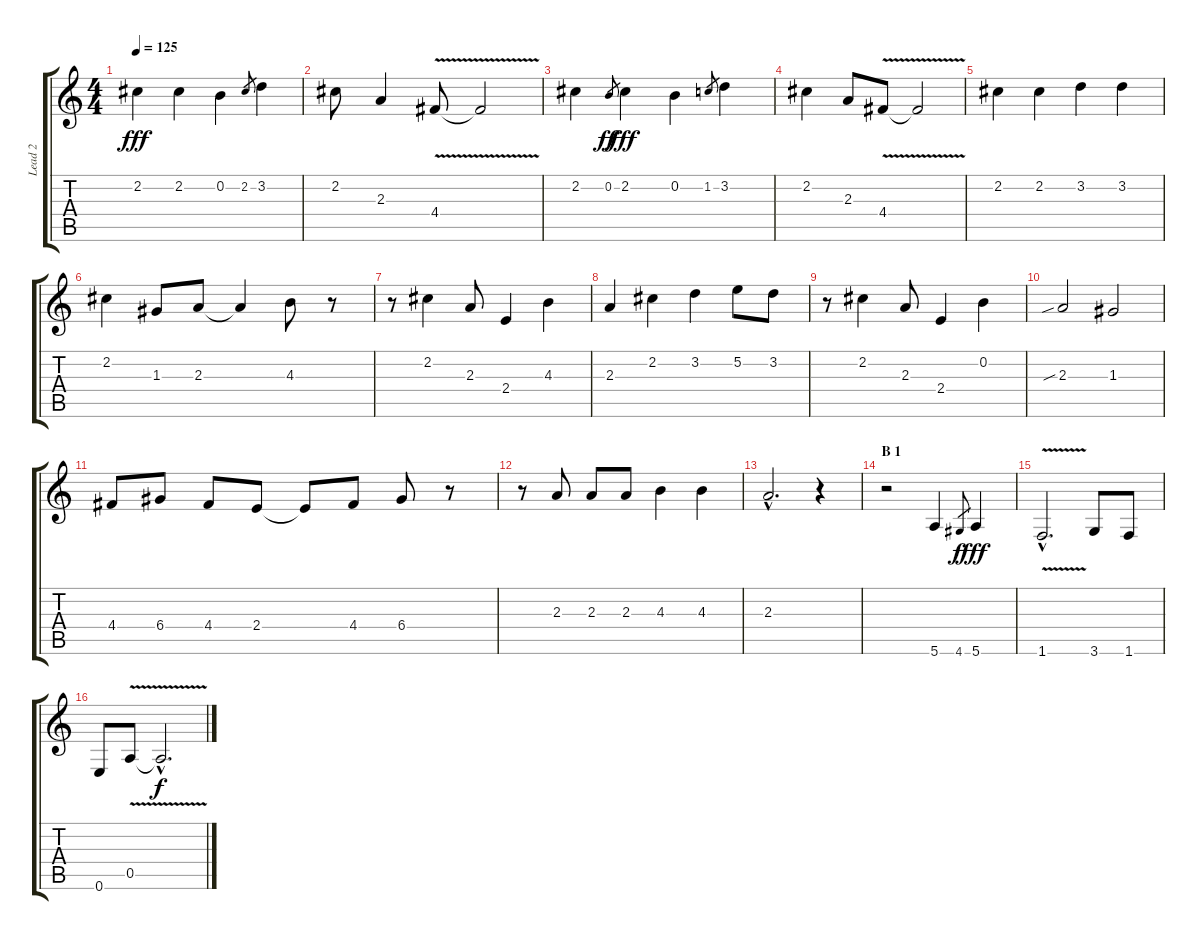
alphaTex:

\track ("Lead 2" "Lead 2") {instrument acousticguitarsteel}
\staff {score tabs}
\tuning (E4 B3 G3 D3 A2 E2) {hide}
\ts (4 4)
\tempo 125
\clef g2
\ks c
2.2.4{dy fff volume 14 instrument electricbassfinger} 2.2.4 0.2.4 2.2.8{gr} 3.2.4 |
2.2.8 2.3.4 4.4{v}.8 4.4{t}.2 |
2.2.4 0.2.8{gr dy ff} 2.2.4{dy fff} 0.2.4 1.2.8{gr} 3.2.4 |
2.2.4 2.3.8 4.4{v}.8 4.4{t}.2 |
2.2.4 2.2.4 3.2.4 3.2.4 |
2.2.4 1.3.8 2.3.8 2.3{t}.4 4.3.8 r.8 |
r.8 2.2.4 2.3.8 2.4.4 4.3.4 |
2.3.4 2.2.4 3.2.4 5.2.8 3.2.8 |
r.8 2.2.4 2.3.8 2.4.4 0.2.4 |
2.3{sib}.2 1.3.2 |
4.4.8 6.4.8 4.4.8 2.4.8 2.4{t}.8 4.4.8 6.4.8 r.8 |
r.8 2.3.8 2.3.8 2.3.8 4.3.4 4.3.4 |
2.3{hac}.2{d} r.4 |
\section ("" "B 1")
r.2{instrument electricguitarclean} 5.6.4 4.6.8{gr dy f} 5.6.4{dy fff} |
1.6{v hac}.2{d} 3.6.8 1.6.8 |
0.6.8 0.5{v}.8 0.5{hac t}.2{d dy f}
